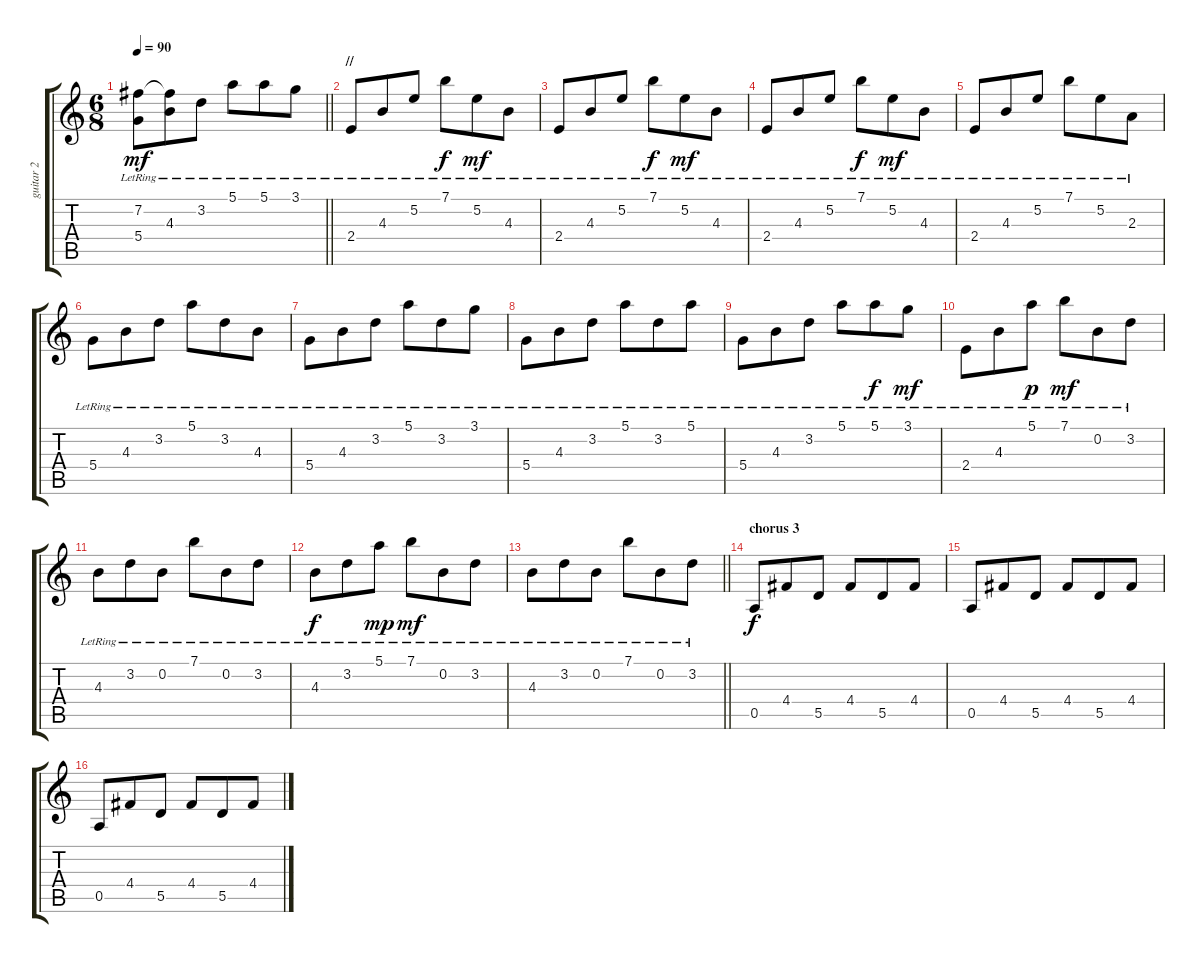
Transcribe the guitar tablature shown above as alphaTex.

\track ("guitar 2" "guitar 2") {instrument acousticguitarnylon}
\staff {score tabs}
\tuning (E4 B3 G3 D3 A2 E2) {hide}
\ts (6 8)
\tempo 90
\clef g2
\barLineRight lightlight
\ks c
(7.2 5.4{lr}).8{dy mf} (7.2{t} 4.3{lr}).8 3.2{lr}.8 5.1{lr}.8 5.1{lr}.8 3.1{lr}.8 |
\section ("" "//")
2.4{lr}.8 4.3{lr}.8 5.2{lr}.8 7.1{lr}.8{dy f} 5.2{lr}.8{dy mf} 4.3{lr}.8 |
2.4{lr}.8 4.3{lr}.8 5.2{lr}.8 7.1{lr}.8{dy f} 5.2{lr}.8{dy mf} 4.3{lr}.8 |
2.4{lr}.8 4.3{lr}.8 5.2{lr}.8 7.1{lr}.8{dy f} 5.2{lr}.8{dy mf} 4.3{lr}.8 |
2.4{lr}.8 4.3{lr}.8 5.2{lr}.8 7.1{lr}.8 5.2{lr}.8 2.3{lr}.8 |
5.4{lr}.8 4.3{lr}.8 3.2{lr}.8 5.1{lr}.8 3.2{lr}.8 4.3{lr}.8 |
5.4{lr}.8 4.3{lr}.8 3.2{lr}.8 5.1{lr}.8 3.2{lr}.8 3.1{lr}.8 |
5.4{lr}.8 4.3{lr}.8 3.2{lr}.8 5.1{lr}.8 3.2{lr}.8 5.1{lr}.8 |
5.4{lr}.8 4.3{lr}.8 3.2{lr}.8 5.1{lr}.8 5.1{lr}.8{dy f} 3.1{lr}.8{dy mf} |
2.4{lr}.8 4.3{lr}.8 5.1{lr}.8{dy p} 7.1{lr}.8{dy mf} 0.2{lr}.8 3.2{lr}.8 |
4.3{lr}.8 3.2{lr}.8 0.2{lr}.8 7.1{lr}.8 0.2{lr}.8 3.2{lr}.8 |
4.3{lr}.8{dy f} 3.2{lr}.8 5.1{lr}.8{dy mp} 7.1{lr}.8{dy mf} 0.2{lr}.8 3.2{lr}.8 |
\barLineRight lightlight
4.3{lr}.8 3.2{lr}.8 0.2{lr}.8 7.1{lr}.8 0.2{lr}.8 3.2{lr}.8 |
\section ("" "chorus 3")
0.5.8{dy f} 4.4.8 5.5.8 4.4.8 5.5.8 4.4.8 |
0.5.8 4.4.8 5.5.8 4.4.8 5.5.8 4.4.8 |
0.5.8 4.4.8 5.5.8 4.4.8 5.5.8 4.4.8
